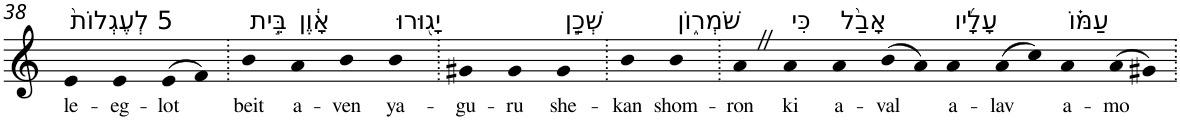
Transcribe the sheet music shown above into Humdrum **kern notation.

**kern	**text
*part1	*part1
*staff1	*staff1
*I"Piano	*
*I'Pno	*
!!LO:PB:g=z
*clefG2	*
*k[]	*
=38	=38
!LO:TX:a:t=5 לְעֶגְלוֹת֙	!
!	!LO:LY:b
4e	le-
!	!LO:LY:b
4e	-eg-
!	!LO:LY:b
(>8e	-lot
8f)	.
=39.	=39.
!LO:TX:a:t=בֵּ֣ית	!
!	!LO:LY:b
4b	beit
!LO:TX:a:t=אָ֔וֶן	!
!	!LO:LY:b
4a	a-
!	!LO:LY:b
4b	-ven
!LO:TX:a:t=יָג֖וּרוּ	!
!	!LO:LY:b
4b	ya-
=40.	=40.
!	!LO:LY:b
4g#X	-gu-
!	!LO:LY:b
4g#	-ru
!LO:TX:a:t=שְׁכַ֣ן	!
!	!LO:LY:b
4g#	she-
=41.	=41.
!	!LO:LY:b
4b	-kan
!LO:TX:a:t=שֹׁמְר֑וֹן	!
!	!LO:LY:b
4b	shom-
=42.	=42.
!	!LO:LY:b
4aZ	-ron
!LO:TX:a:t=כִּי	!
!	!LO:LY:b
4a	ki
!LO:TX:a:t=אָבַ֨ל	!
!	!LO:LY:b
4a	a-
!	!LO:LY:b
(>8b	-val
8a)	.
!LO:TX:a:t=עָלָ֜יו	!
!	!LO:LY:b
4a	a-
!	!LO:LY:b
(>8a	-lav
8cc)	.
!LO:TX:a:t=עַמּ֗וֹ	!
!	!LO:LY:b
4a	a-
!	!LO:LY:b
(>8a	-mo
8g#X)	.
=.	=.
*-	*-
